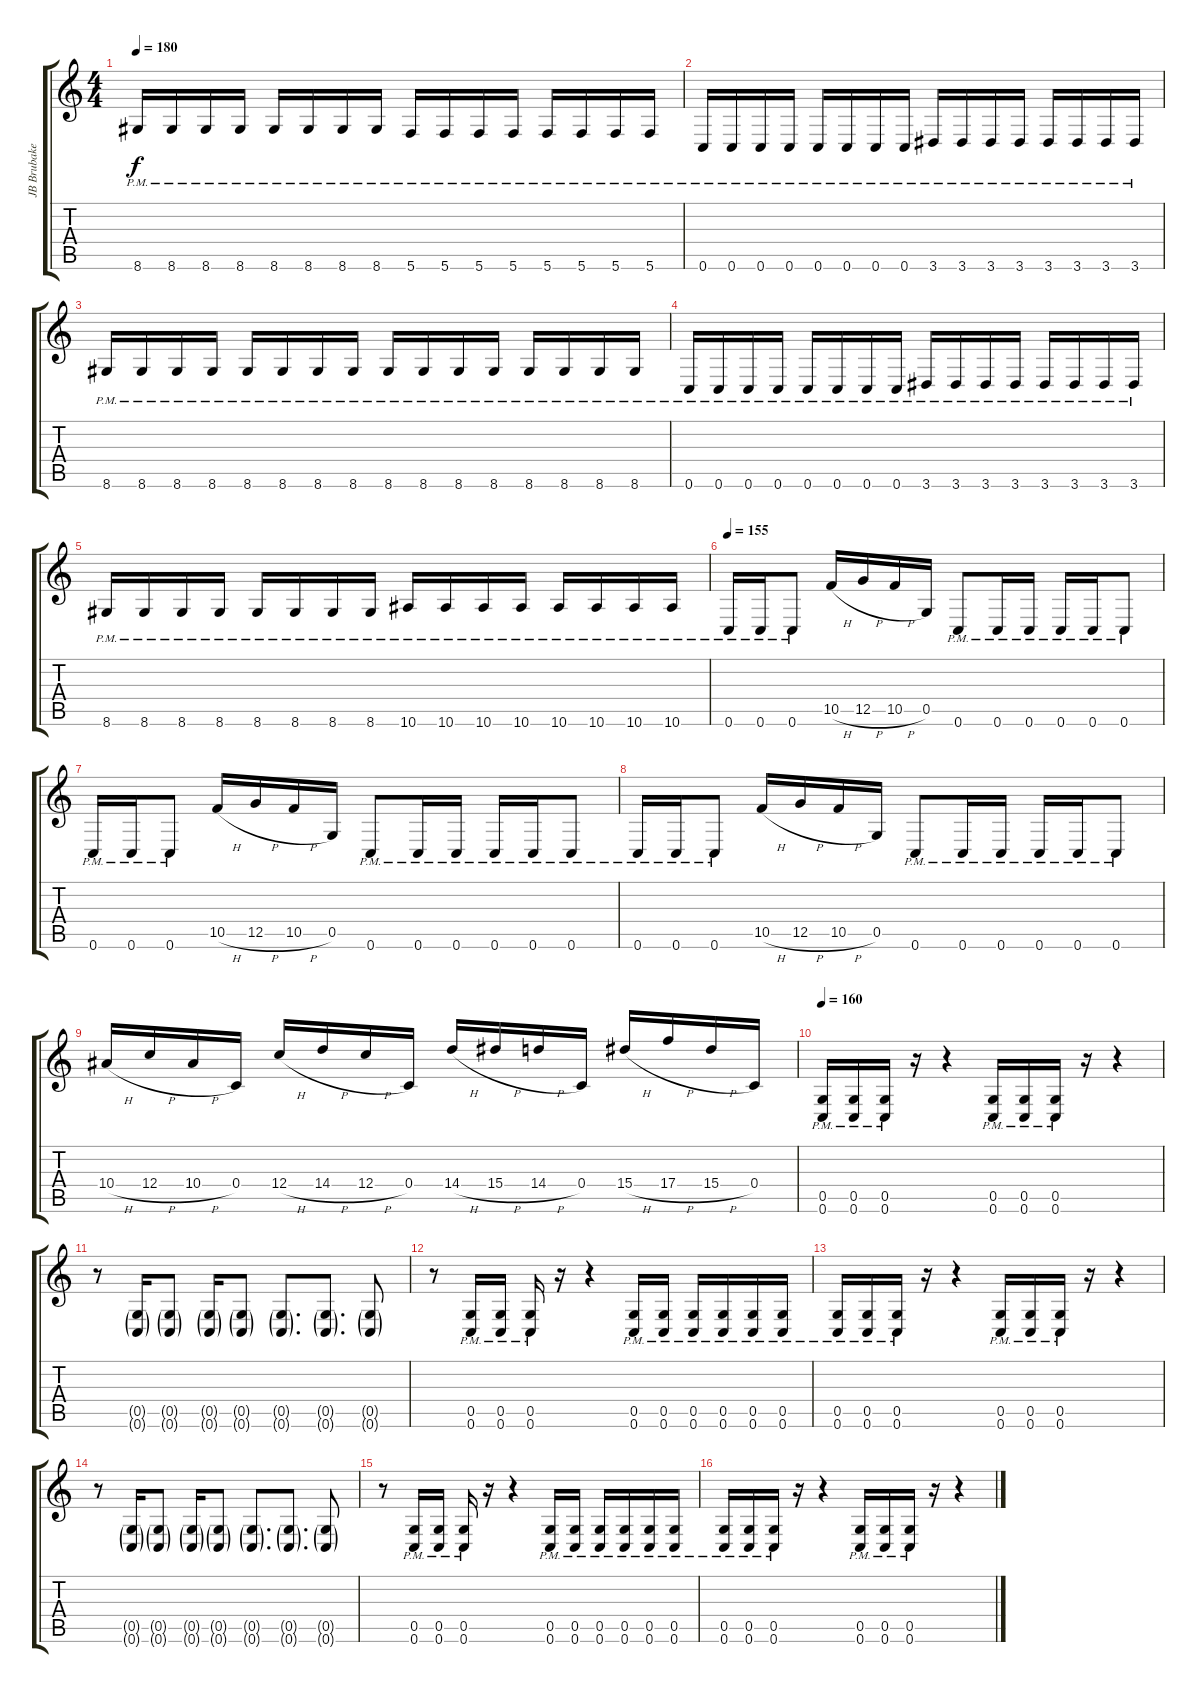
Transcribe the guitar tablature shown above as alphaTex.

\track ("JB Brubaker (Lead)" "JB Brubake") {instrument distortionguitar}
\staff {score tabs}
\tuning (D4 A3 F3 C3 G2 C2) {hide}
\ts (4 4)
\tempo 180
\clef g2
\ks c
8.6{pm}.16{dy f} 8.6{pm}.16 8.6{pm}.16 8.6{pm}.16 8.6{pm}.16 8.6{pm}.16 8.6{pm}.16 8.6{pm}.16 5.6{pm}.16 5.6{pm}.16 5.6{pm}.16 5.6{pm}.16 5.6{pm}.16 5.6{pm}.16 5.6{pm}.16 5.6{pm}.16 |
0.6{pm}.16 0.6{pm}.16 0.6{pm}.16 0.6{pm}.16 0.6{pm}.16 0.6{pm}.16 0.6{pm}.16 0.6{pm}.16 3.6{pm}.16 3.6{pm}.16 3.6{pm}.16 3.6{pm}.16 3.6{pm}.16 3.6{pm}.16 3.6{pm}.16 3.6{pm}.16 |
8.6{pm}.16 8.6{pm}.16 8.6{pm}.16 8.6{pm}.16 8.6{pm}.16 8.6{pm}.16 8.6{pm}.16 8.6{pm}.16 8.6{pm}.16 8.6{pm}.16 8.6{pm}.16 8.6{pm}.16 8.6{pm}.16 8.6{pm}.16 8.6{pm}.16 8.6{pm}.16 |
0.6{pm}.16 0.6{pm}.16 0.6{pm}.16 0.6{pm}.16 0.6{pm}.16 0.6{pm}.16 0.6{pm}.16 0.6{pm}.16 3.6{pm}.16 3.6{pm}.16 3.6{pm}.16 3.6{pm}.16 3.6{pm}.16 3.6{pm}.16 3.6{pm}.16 3.6{pm}.16 |
8.6{pm}.16 8.6{pm}.16 8.6{pm}.16 8.6{pm}.16 8.6{pm}.16 8.6{pm}.16 8.6{pm}.16 8.6{pm}.16 10.6{pm}.16 10.6{pm}.16 10.6{pm}.16 10.6{pm}.16 10.6{pm}.16 10.6{pm}.16 10.6{pm}.16 10.6{pm}.16 |
\tempo 155
0.6{pm}.16 0.6{pm}.16 0.6{pm}.8 10.5{h}.16 12.5{h}.16 10.5{h}.16 0.5.16 0.6{pm}.8 0.6{pm}.16 0.6{pm}.16 0.6{pm}.16 0.6{pm}.16 0.6{pm}.8 |
0.6{pm}.16 0.6{pm}.16 0.6{pm}.8 10.5{h}.16 12.5{h}.16 10.5{h}.16 0.5.16 0.6{pm}.8 0.6{pm}.16 0.6{pm}.16 0.6{pm}.16 0.6{pm}.16 0.6{pm}.8 |
0.6{pm}.16 0.6{pm}.16 0.6{pm}.8 10.5{h}.16 12.5{h}.16 10.5{h}.16 0.5.16 0.6{pm}.8 0.6{pm}.16 0.6{pm}.16 0.6{pm}.16 0.6{pm}.16 0.6{pm}.8 |
10.4{h}.16 12.4{h}.16 10.4{h}.16 0.4.16 12.4{h}.16 14.4{h}.16 12.4{h}.16 0.4.16 14.4{h}.16 15.4{h}.16 14.4{h}.16 0.4.16 15.4{h}.16 17.4{h}.16 15.4{h}.16 0.4.16 |
\tempo 160
(0.5{pm} 0.6{pm}).16 (0.5{pm} 0.6{pm}).16 (0.5{pm} 0.6{pm}).16 r.16 r.4 (0.5{pm} 0.6{pm}).16 (0.5{pm} 0.6{pm}).16 (0.5{pm} 0.6{pm}).16 r.16 r.4 |
r.8 (0.5{g} 0.6{g}).16 (0.5{g} 0.6{g}).8 (0.5{g} 0.6{g}).16 (0.5{g} 0.6{g}).8 (0.5{g} 0.6{g}).8{d} (0.5{g} 0.6{g}).8{d} (0.5{g} 0.6{g}).8 |
r.8 (0.5{pm} 0.6{pm}).16 (0.5{pm} 0.6{pm}).16 (0.5{pm} 0.6{pm}).16 r.16 r.4 (0.5{pm} 0.6{pm}).16 (0.5{pm} 0.6{pm}).16 (0.5{pm} 0.6{pm}).16 (0.5{pm} 0.6{pm}).16 (0.5{pm} 0.6{pm}).16 (0.5{pm} 0.6{pm}).16 |
(0.5{pm} 0.6{pm}).16 (0.5{pm} 0.6{pm}).16 (0.5{pm} 0.6{pm}).16 r.16 r.4 (0.5{pm} 0.6{pm}).16 (0.5{pm} 0.6{pm}).16 (0.5{pm} 0.6{pm}).16 r.16 r.4 |
r.8 (0.5{g} 0.6{g}).16 (0.5{g} 0.6{g}).8 (0.5{g} 0.6{g}).16 (0.5{g} 0.6{g}).8 (0.5{g} 0.6{g}).8{d} (0.5{g} 0.6{g}).8{d} (0.5{g} 0.6{g}).8 |
r.8 (0.5{pm} 0.6{pm}).16 (0.5{pm} 0.6{pm}).16 (0.5{pm} 0.6{pm}).16 r.16 r.4 (0.5{pm} 0.6{pm}).16 (0.5{pm} 0.6{pm}).16 (0.5{pm} 0.6{pm}).16 (0.5{pm} 0.6{pm}).16 (0.5{pm} 0.6{pm}).16 (0.5{pm} 0.6{pm}).16 |
(0.5{pm} 0.6{pm}).16 (0.5{pm} 0.6{pm}).16 (0.5{pm} 0.6{pm}).16 r.16 r.4 (0.5{pm} 0.6{pm}).16 (0.5{pm} 0.6{pm}).16 (0.5{pm} 0.6{pm}).16 r.16 r.4
